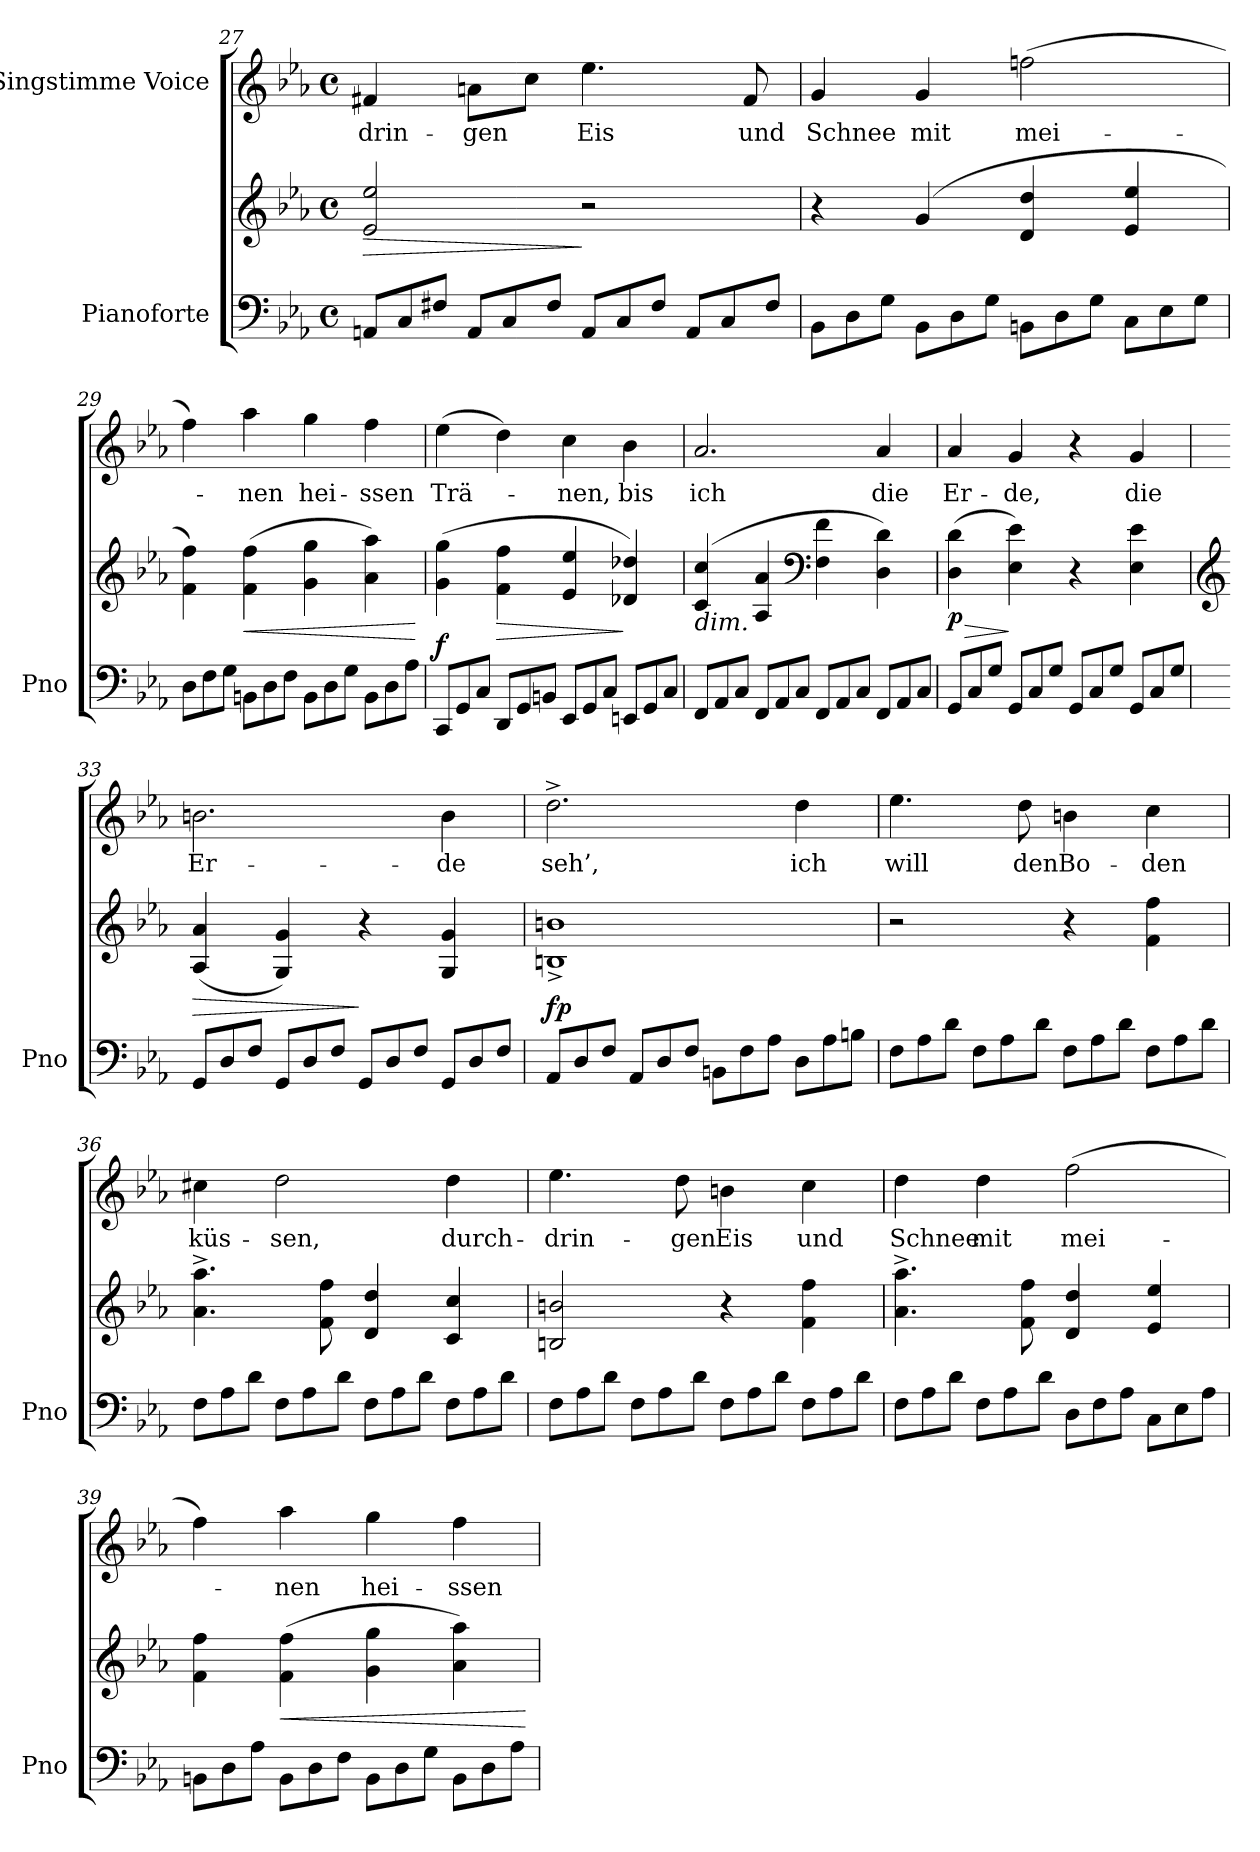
**kern	**kern	**dynam	**kern	**text
*part2	*part2	*part2	*part1	*part1
*staff3	*staff2	*staff2/3	*staff1	*staff1
*I"Pianoforte	*	*	*I"Singstimme Voice	*
*I'Pno	*	*	*	*
*clefF4	*clefG2	*	*clefG2	*
*k[b-e-a-]	*k[b-e-a-]	*	*k[b-e-a-]	*
*M4/4	*M4/4	*	*M4/4	*
*met(c)	*met(c)	*	*met(c)	*
*Xtuplet	*	*	*	*
=27	=27	=27	=27	=27
!	!	!LO:HP:b	!	!
12AAn/L	2e-/ 2ee-/	>	4f#X/	drin-
12C/	.	.	.	.
12F#X/J	.	.	.	.
12AA/L	.	.	8an\L	-gen
12C/	.	.	.	.
.	.	.	8cc\J	.
12F#/J	.	.	.	.
12AA/L	2r	]	4.ee-\	Eis
12C/	.	.	.	.
12F#/J	.	.	.	.
12AA/L	.	.	.	.
12C/	.	.	.	.
.	.	.	8f#/	und
12F#/J	.	.	.	.
=28	=28	=28	=28	=28
12BB-\L	4r	.	4g/	Schnee
12D\	.	.	.	.
12G\J	.	.	.	.
12BB-\L	(>4g/	.	4g/	mit
12D\	.	.	.	.
12G\J	.	.	.	.
12BBn\L	4d/ 4dd/	.	(2ffn\	mei-
12D\	.	.	.	.
12G\J	.	.	.	.
12C\L	4e-/ 4ee-/	.	.	.
12E-\	.	.	.	.
12G\J	.	.	.	.
=29	=29	=29	=29	=29
12D\L	4f\ 4ff\)	.	4ff\)	.
12F\	.	.	.	.
12G\J	.	.	.	.
!	!	!LO:HP:b	!	!
12BBn\L	(4f\ 4ff\	<	4aa-\	-nen
12D\	.	.	.	.
12F\J	.	.	.	.
12BB\L	4g\ 4gg\	.	4gg\	hei-
12D\	.	.	.	.
12G\J	.	.	.	.
12BB\L	4a-\ 4aa-\)	.	4ff\	-ssen
12D\	.	.	.	.
12A-\J	.	.	.	.
.	.	[	.	.
=30	=30	=30	=30	=30
!	!	!LO:DY:a=2	!	!
12CC/L	(4g\ 4gg\	f	(4ee-\	Trä-
12GG/	.	.	.	.
12C/J	.	.	.	.
!	!	!LO:HP:b	!	!
12DD/L	4f\ 4ff\	>	4dd\)	.
12GG/	.	.	.	.
12BBn/J	.	.	.	.
12EE-/L	4e-/ 4ee-/	.	4cc\	-nen,
12GG/	.	.	.	.
12C/J	.	.	.	.
12EEn/L	4d-X/ 4dd-X/)	]	4b-\	bis
12GG/	.	.	.	.
12C/J	.	.	.	.
=31	=31	=31	=31	=31
!	!LO:TX:b:i:t=dim.	!	!	!
12FF/L	(4c/ 4cc/	.	2.a-/	ich
12AA-/	.	.	.	.
12C/J	.	.	.	.
12FF/L	4A-/ 4a-/	.	.	.
12AA-/	.	.	.	.
12C/J	.	.	.	.
*	*clefF4	*	*	*
12FF/L	4F\ 4f\	.	.	.
12AA-/	.	.	.	.
12C/J	.	.	.	.
12FF/L	4D\ 4d\)	.	4a-/	die
12AA-/	.	.	.	.
12C/J	.	.	.	.
=32	=32	=32	=32	=32
!	!	!LO:HP:b	!	!
!	!	!LO:DY:n=1:b	!	!
12GG/L	(4D\ 4d\	> p	4a-/	Er-
12C/	.	.	.	.
12G/J	.	.	.	.
12GG/L	4E-\ 4e-\)	]	4g/	-de,
12C/	.	.	.	.
12G/J	.	.	.	.
12GG/L	4r	.	4r	.
12C/	.	.	.	.
12G/J	.	.	.	.
12GG/L	4E-\ 4e-\	.	4g/	die
12C/	.	.	.	.
12G/J	.	.	.	.
=33	=33	=33	=33	=33
*	*clefG2	*	*	*
!	!	!LO:HP:b	!	!
12GG/L	(4A-/ 4a-/	>	2.bn\	Er-
12D/	.	.	.	.
12F/J	.	.	.	.
12GG/L	4G/ 4g/)	.	.	.
12D/	.	.	.	.
12F/J	.	.	.	.
12GG/L	4r	]	.	.
12D/	.	.	.	.
12F/J	.	.	.	.
12GG/L	4G/ 4g/	.	4b\	-de
12D/	.	.	.	.
12F/J	.	.	.	.
=34	=34	=34	=34	=34
!	!	!LO:DY:a=2	!	!
12AA-/L	1Bn^> 1bn^>	fp	2.dd^\	seh’,
12D/	.	.	.	.
12F/J	.	.	.	.
12AA-/L	.	.	.	.
12D/	.	.	.	.
12F/J	.	.	.	.
12BBn\L	.	.	.	.
12F\	.	.	.	.
12A-\J	.	.	.	.
12D\L	.	.	4dd\	ich
12A-\	.	.	.	.
12Bn\J	.	.	.	.
=35	=35	=35	=35	=35
12F\L	2r	.	4.ee-\	will
12A-\	.	.	.	.
12d\J	.	.	.	.
12F\L	.	.	.	.
12A-\	.	.	.	.
.	.	.	8dd\	den
12d\J	.	.	.	.
12F\L	4r	.	4bn\	Bo-
12A-\	.	.	.	.
12d\J	.	.	.	.
12F\L	4f\ 4ff\	.	4cc\	-den
12A-\	.	.	.	.
12d\J	.	.	.	.
=36	=36	=36	=36	=36
12F\L	4.a-\^ 4.aa-\^	.	4cc#X\	küs-
12A-\	.	.	.	.
12d\J	.	.	.	.
12F\L	.	.	2dd\	-sen,
12A-\	.	.	.	.
.	8f\ 8ff\	.	.	.
12d\J	.	.	.	.
12F\L	4d/ 4dd/	.	.	.
12A-\	.	.	.	.
12d\J	.	.	.	.
12F\L	4c/ 4cc/	.	4dd\	durch-
12A-\	.	.	.	.
12d\J	.	.	.	.
=37	=37	=37	=37	=37
12F\L	2Bn/ 2bn/	.	4.ee-\	-drin-
12A-\	.	.	.	.
12d\J	.	.	.	.
12F\L	.	.	.	.
12A-\	.	.	.	.
.	.	.	8dd\	-gen
12d\J	.	.	.	.
12F\L	4r	.	4bn\	Eis
12A-\	.	.	.	.
12d\J	.	.	.	.
12F\L	4f\ 4ff\	.	4cc\	und
12A-\	.	.	.	.
12d\J	.	.	.	.
=38	=38	=38	=38	=38
12F\L	4.a-\^ 4.aa-\^	.	4dd\	Schnee
12A-\	.	.	.	.
12d\J	.	.	.	.
12F\L	.	.	4dd\	mit
12A-\	.	.	.	.
.	8f\ 8ff\	.	.	.
12d\J	.	.	.	.
12D\L	4d/ 4dd/	.	(2ff\	mei-
12F\	.	.	.	.
12A-\J	.	.	.	.
12C\L	4e-/ 4ee-/	.	.	.
12E-\	.	.	.	.
12A-\J	.	.	.	.
=39	=39	=39	=39	=39
12BBn\L	4f\ 4ff\	.	4ff\)	.
12D\	.	.	.	.
12A-\J	.	.	.	.
!	!	!LO:HP:b	!	!
12BB\L	(4f\ 4ff\	<	4aa-\	-nen
12D\	.	.	.	.
12F\J	.	.	.	.
12BB\L	4g\ 4gg\	.	4gg\	hei-
12D\	.	.	.	.
12G\J	.	.	.	.
12BB\L	4a-\ 4aa-\)	.	4ff\	-ssen
12D\	.	.	.	.
12A-\J	.	.	.	.
.	.	[	.	.
=	=	=	=	=
*-	*-	*-	*-	*-
